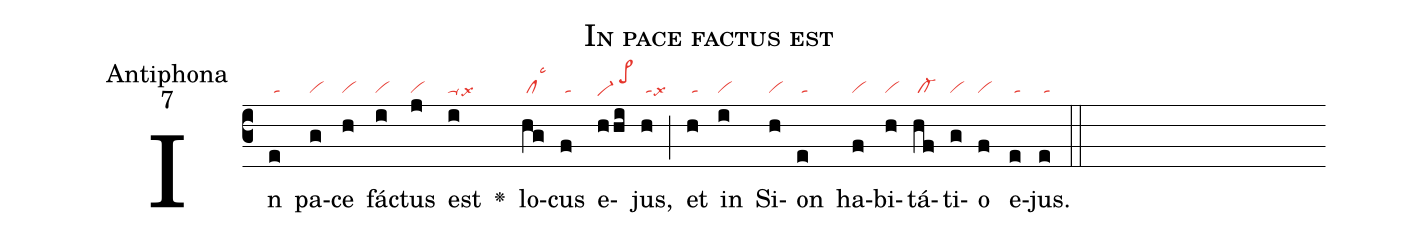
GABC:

name:In pace factus est;
office-part:Antiphona;
mode:7;
nabc-lines:1;
%%
(c3) In(e|/ta) pa(g|vi)ce(h|vi) fá(i|vi)ctus(j|vi) est(i|ta-lsx6) <v>\greheightstar</v>()
lo(hg|/cllsc3)cus(f|/ta) e(hhi|vi-he/pe>hj)jus,(h|/talsx6) (;)
et(h|/ta) in(i|vi) Si(h|vi)on(e|/ta)
ha(f|vi)bi(h|vi)tá(hf|/cl-)ti(g|vi)o(f|vi) e(e|/ta)jus.(e|/ta) (::)
